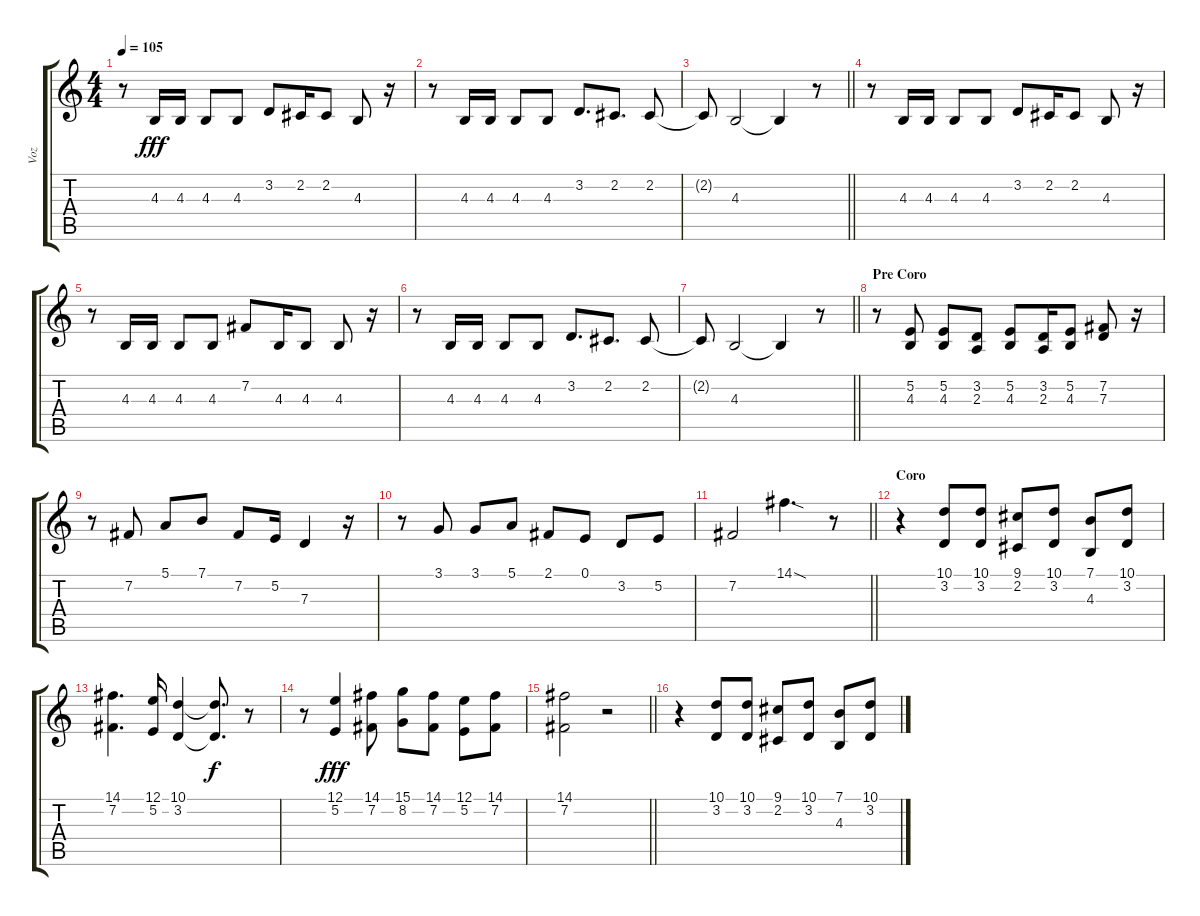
\track ("Voz" "Voz") {instrument lead6voice}
\staff {score tabs}
\tuning (E4 B3 G3 D3 A2 E2) {hide}
\ts (4 4)
\tempo 105
\clef g2
\ks c
r.8{dy fff} 4.3.16 4.3.16 4.3.8 4.3.8 3.2.8 2.2.16 2.2.8 4.3.8 r.16 |
r.8 4.3.16 4.3.16 4.3.8 4.3.8 3.2.8{d} 2.2.8{d} 2.2.8 |
\barLineRight lightlight
2.2{t}.8 4.3.2 4.3{t}.4 r.8 |
r.8 4.3.16 4.3.16 4.3.8 4.3.8 3.2.8 2.2.16 2.2.8 4.3.8 r.16 |
r.8 4.3.16 4.3.16 4.3.8 4.3.8 7.2.8 4.3.16 4.3.8 4.3.8 r.16 |
r.8 4.3.16 4.3.16 4.3.8 4.3.8 3.2.8{d} 2.2.8{d} 2.2.8 |
\barLineRight lightlight
2.2{t}.8 4.3.2 4.3{t}.4 r.8 |
\section ("" "Pre Coro")
r.8 (5.2 4.3).8 (5.2 4.3).8 (3.2 2.3).8 (5.2 4.3).8 (3.2 2.3).16 (5.2 4.3).8 (7.2 7.3).8 r.16 |
r.8 7.2.8 5.1.8 7.1.8 7.2.8 5.2.16 7.3.4 r.16 |
r.8 3.1.8 3.1.8 5.1.8 2.1.8 0.1.8 3.2.8 5.2.8 |
\barLineRight lightlight
7.2.2 14.1{sod}.4{d} r.8 |
\section ("" "Coro")
r.4 (10.1 3.2).8 (10.1 3.2).8 (9.1 2.2).8 (10.1 3.2).8 (7.1 4.3).8 (10.1 3.2).8 |
(14.1 7.2).4{d} (12.1 5.2).16 (10.1 3.2).4 (10.1{t} 3.2{t}).8{d dy f} r.8 |
r.8 (12.1 5.2).4{dy fff} (14.1 7.2).8 (15.1 8.2).8 (14.1 7.2).8 (12.1 5.2).8 (14.1 7.2).8 |
\barLineRight lightlight
(14.1 7.2).2 r.2 |
r.4 (10.1 3.2).8 (10.1 3.2).8 (9.1 2.2).8 (10.1 3.2).8 (7.1 4.3).8 (10.1 3.2).8
